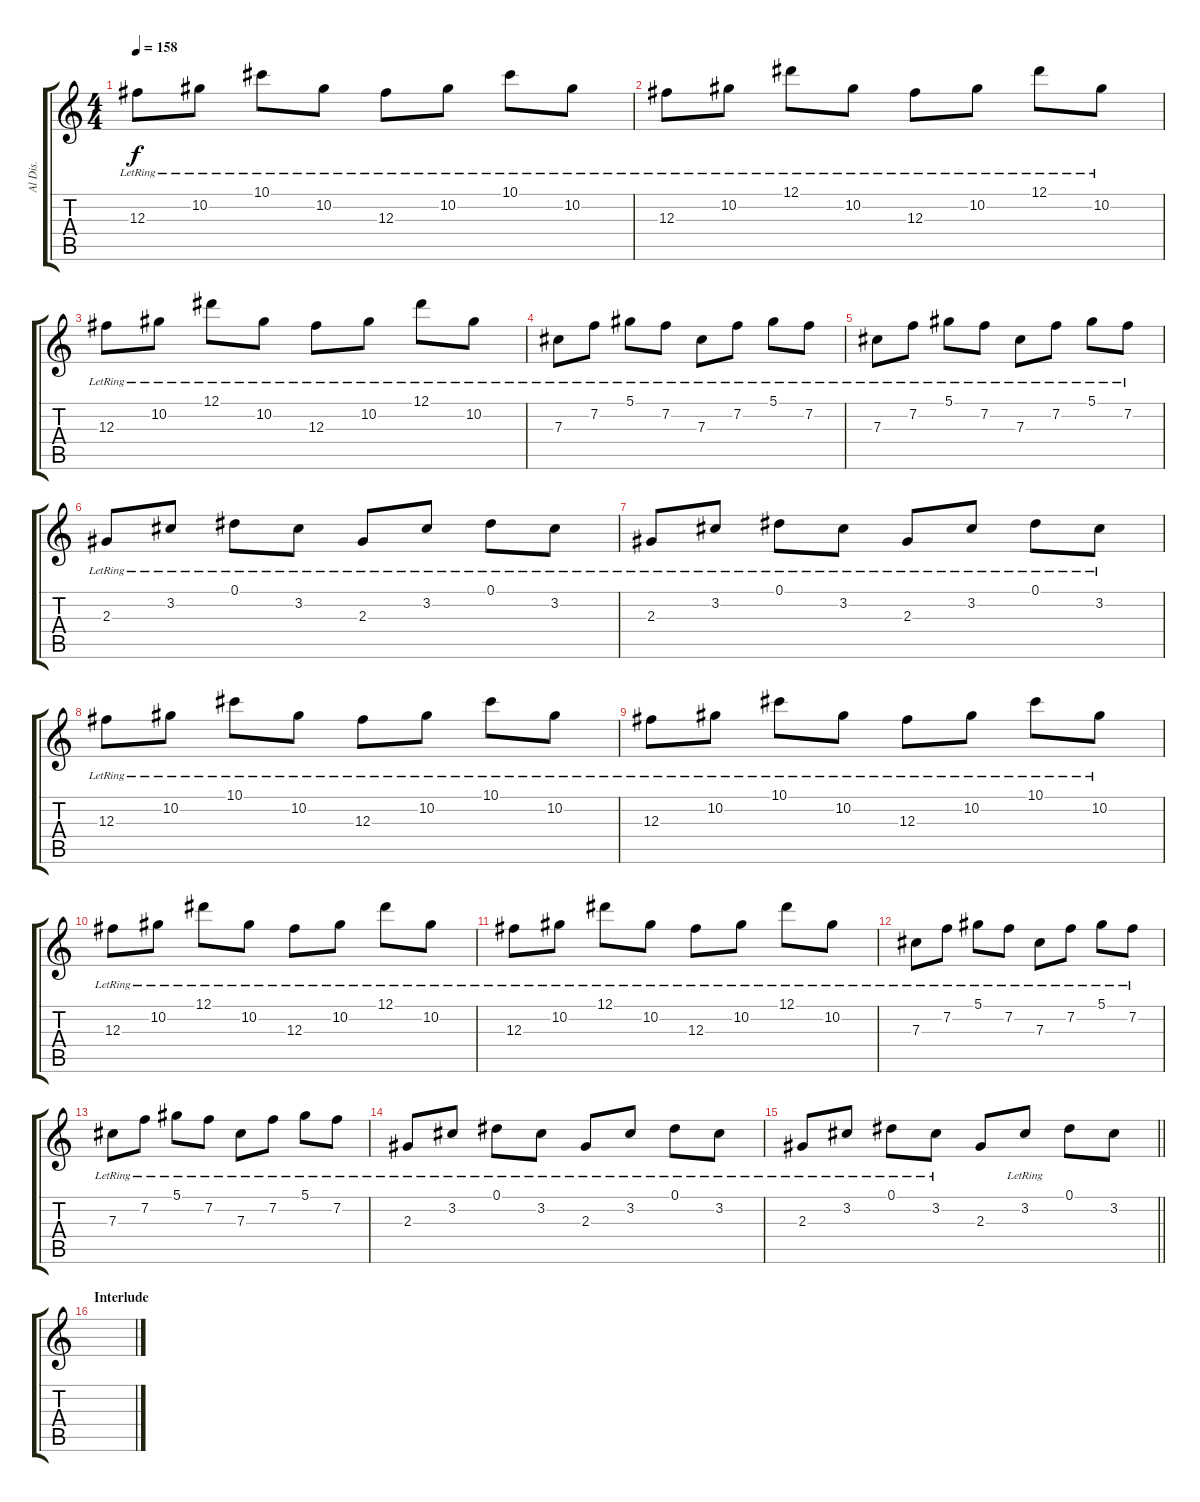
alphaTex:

\track ("Al Dis." "Al Dis.") {instrument distortionguitar}
\staff {score tabs}
\tuning (Eb4 Bb3 Gb3 Db3 Ab2 Db2) {hide}
\ts (4 4)
\tempo 158
\clef g2
\ks c
12.3{lr}.8{dy f} 10.2{lr}.8 10.1{lr}.8 10.2{lr}.8 12.3{lr}.8 10.2{lr}.8 10.1{lr}.8 10.2{lr}.8 |
12.3{lr}.8 10.2{lr}.8 12.1{lr}.8 10.2{lr}.8 12.3{lr}.8 10.2{lr}.8 12.1{lr}.8 10.2{lr}.8 |
12.3{lr}.8 10.2{lr}.8 12.1{lr}.8 10.2{lr}.8 12.3{lr}.8 10.2{lr}.8 12.1{lr}.8 10.2{lr}.8 |
7.3{lr}.8 7.2{lr}.8 5.1{lr}.8 7.2{lr}.8 7.3{lr}.8 7.2{lr}.8 5.1{lr}.8 7.2{lr}.8 |
7.3{lr}.8 7.2{lr}.8 5.1{lr}.8 7.2{lr}.8 7.3{lr}.8 7.2{lr}.8 5.1{lr}.8 7.2{lr}.8 |
2.3{lr}.8 3.2{lr}.8 0.1{lr}.8 3.2{lr}.8 2.3{lr}.8 3.2{lr}.8 0.1{lr}.8 3.2{lr}.8 |
2.3{lr}.8 3.2{lr}.8 0.1{lr}.8 3.2{lr}.8 2.3{lr}.8 3.2{lr}.8 0.1{lr}.8 3.2{lr}.8 |
12.3{lr}.8 10.2{lr}.8 10.1{lr}.8 10.2{lr}.8 12.3{lr}.8 10.2{lr}.8 10.1{lr}.8 10.2{lr}.8 |
12.3{lr}.8 10.2{lr}.8 10.1{lr}.8 10.2{lr}.8 12.3{lr}.8 10.2{lr}.8 10.1{lr}.8 10.2{lr}.8 |
12.3{lr}.8 10.2{lr}.8 12.1{lr}.8 10.2{lr}.8 12.3{lr}.8 10.2{lr}.8 12.1{lr}.8 10.2{lr}.8 |
12.3{lr}.8 10.2{lr}.8 12.1{lr}.8 10.2{lr}.8 12.3{lr}.8 10.2{lr}.8 12.1{lr}.8 10.2{lr}.8 |
7.3{lr}.8 7.2{lr}.8 5.1{lr}.8 7.2{lr}.8 7.3{lr}.8 7.2{lr}.8 5.1{lr}.8 7.2{lr}.8 |
7.3{lr}.8 7.2{lr}.8 5.1{lr}.8 7.2{lr}.8 7.3{lr}.8 7.2{lr}.8 5.1{lr}.8 7.2{lr}.8 |
2.3{lr}.8 3.2{lr}.8 0.1{lr}.8 3.2{lr}.8 2.3{lr}.8 3.2{lr}.8 0.1{lr}.8 3.2{lr}.8 |
\barLineRight lightlight
2.3{lr}.8 3.2{lr}.8 0.1{lr}.8 3.2{lr}.8 2.3.8 3.2{lr}.8 0.1.8 3.2.8 |
\section ("" "Interlude")
